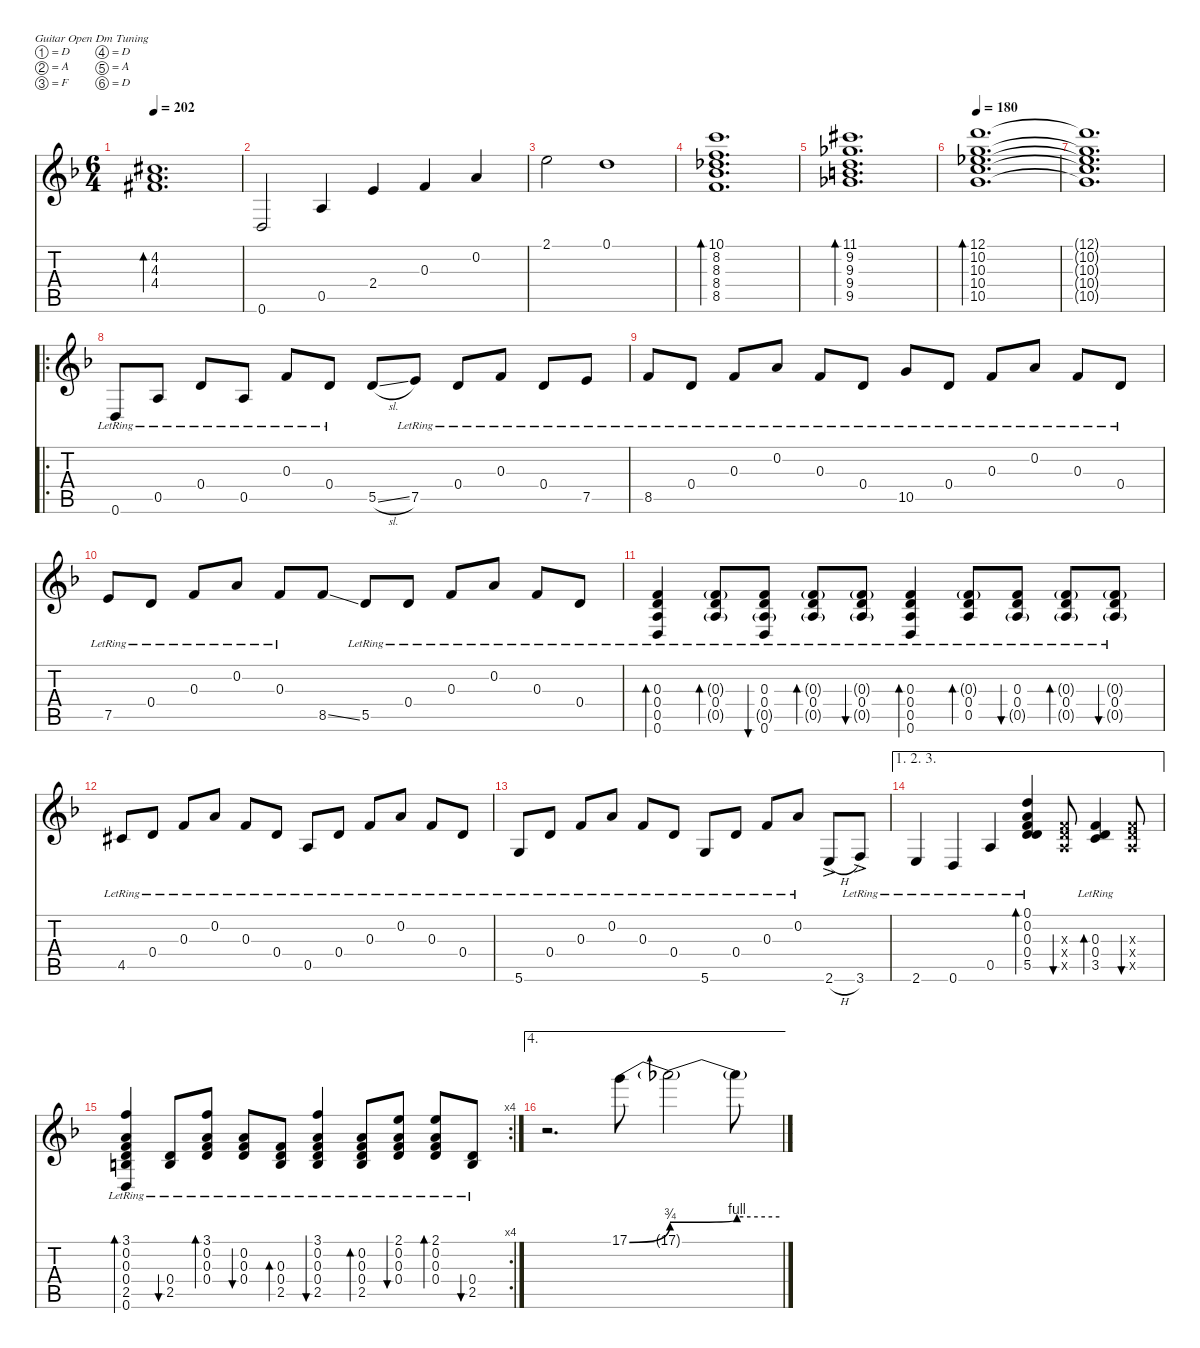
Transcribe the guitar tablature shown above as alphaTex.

\defaultSystemsLayout 4
\hideDynamics
\bracketExtendMode nobrackets
\singleTrackTrackNamePolicy hidden
\multiTrackTrackNamePolicy hidden
\firstSystemTrackNameMode fullname
\firstSystemTrackNameOrientation horizontal
\otherSystemsTrackNameOrientation horizontal
\track ("Mikael Akerfeldt" "dist.guit.") {defaultSystemsLayout 4 instrument distortionguitar}
\staff {score tabs}
\tuning (D4 A3 F3 D3 A2 D2)
\ts (6 4)
\tempo 202
\clef g2
\ks dminor
(4.2{acc #} 4.3{acc forcenatural} 4.4{acc #}).1{d bd 240 dy mf beam Up} |
0.6{acc forcenatural}.2{beam Up} 0.5{acc forcenatural}.4{beam Up} 2.4{acc forcenatural}.4{beam Up} 0.3{acc forcenatural}.4{beam Up} 0.2{acc forcenatural}.4{beam Up} |
2.1{acc forcenatural}.2{beam Down} 0.1{acc forcenatural}.1{beam Down} |
(10.1{acc forcenatural} 8.2{acc forcenatural} 8.3{acc b} 8.4{acc b} 8.5{acc forcenatural}).1{d bd 240 beam Down} |
(11.1{acc #} 9.2{acc b} 9.3{acc forcenatural} 9.4{acc forcenatural} 9.5{acc b}).1{d bd 240 beam Down} |
\tempo 180
(12.1{acc forcenatural} 10.2{acc forcenatural} 10.3{acc b} 10.4{acc forcenatural} 10.5{acc forcenatural}).1{d bd 330 beam Down} |
(12.1{t acc forcenatural} 10.2{t acc forcenatural} 10.3{t acc b} 10.4{t acc forcenatural} 10.5{t acc forcenatural}).1{d beam Down} |
\ro
0.6{lr acc forcenatural}.8{beam Up} 0.5{lr acc forcenatural}.8{beam Up} 0.4{lr acc forcenatural}.8{beam Up} 0.5{lr acc forcenatural}.8{beam Up} 0.3{lr acc forcenatural}.8{beam Up} 0.4{lr acc forcenatural}.8{beam Up} 5.5{sl acc forcenatural}.8{beam Up} 7.5{lr acc forcenatural}.8{beam Up} 0.4{lr acc forcenatural}.8{beam Up} 0.3{lr acc forcenatural}.8{beam Up} 0.4{lr acc forcenatural}.8{beam Up} 7.5{lr acc forcenatural}.8{beam Up} |
8.5{lr acc forcenatural}.8{beam Up} 0.4{lr acc forcenatural}.8{beam Up} 0.3{lr acc forcenatural}.8{beam Up} 0.2{lr acc forcenatural}.8{beam Up} 0.3{lr acc forcenatural}.8{beam Up} 0.4{lr acc forcenatural}.8{beam Up} 10.5{lr acc forcenatural}.8{beam Up} 0.4{lr acc forcenatural}.8{beam Up} 0.3{lr acc forcenatural}.8{beam Up} 0.2{lr acc forcenatural}.8{beam Up} 0.3{lr acc forcenatural}.8{beam Up} 0.4{lr acc forcenatural}.8{beam Up} |
7.5{lr acc forcenatural}.8{beam Up} 0.4{lr acc forcenatural}.8{beam Up} 0.3{lr acc forcenatural}.8{beam Up} 0.2{lr acc forcenatural}.8{beam Up} 0.3{lr acc forcenatural}.8{beam Up} 8.5{ss acc forcenatural}.8{beam Up} 5.5{lr acc forcenatural}.8{beam Up} 0.4{lr acc forcenatural}.8{beam Up} 0.3{lr acc forcenatural}.8{beam Up} 0.2{lr acc forcenatural}.8{beam Up} 0.3{lr acc forcenatural}.8{beam Up} 0.4{lr acc forcenatural}.8{beam Up} |
(0.3{lr acc forcenatural} 0.4{lr acc forcenatural} 0.5{lr acc forcenatural} 0.6{lr acc forcenatural}).4{bd 120 beam Up} (0.3{g lr acc forcenatural} 0.4{lr acc forcenatural} 0.5{g lr acc forcenatural}).8{bd 120 beam Up} (0.3{lr acc forcenatural} 0.4{lr acc forcenatural} 0.5{g lr acc forcenatural} 0.6{lr acc forcenatural}).8{bu 120 beam Up} (0.3{g lr acc forcenatural} 0.4{lr acc forcenatural} 0.5{g lr acc forcenatural}).8{bd 120 beam Up} (0.3{g lr acc forcenatural} 0.4{lr acc forcenatural} 0.5{g lr acc forcenatural}).8{bu 120 beam Up} (0.3{lr acc forcenatural} 0.4{lr acc forcenatural} 0.5{lr acc forcenatural} 0.6{lr acc forcenatural}).4{bd 120 beam Up} (0.3{g lr acc forcenatural} 0.4{lr acc forcenatural} 0.5{lr acc forcenatural}).8{bd 120 beam Up} (0.3{lr acc forcenatural} 0.4{lr acc forcenatural} 0.5{g lr acc forcenatural}).8{bu 120 beam Up} (0.3{g lr acc forcenatural} 0.4{lr acc forcenatural} 0.5{g lr acc forcenatural}).8{bd 120 beam Up} (0.3{g lr acc forcenatural} 0.4{lr acc forcenatural} 0.5{g lr acc forcenatural}).8{bu 120 beam Up} |
4.5{lr acc #}.8{beam Up} 0.4{lr acc forcenatural}.8{beam Up} 0.3{lr acc forcenatural}.8{beam Up} 0.2{lr acc forcenatural}.8{beam Up} 0.3{lr acc forcenatural}.8{beam Up} 0.4{lr acc forcenatural}.8{beam Up} 0.5{lr acc forcenatural}.8{beam Up} 0.4{lr acc forcenatural}.8{beam Up} 0.3{lr acc forcenatural}.8{beam Up} 0.2{lr acc forcenatural}.8{beam Up} 0.3{lr acc forcenatural}.8{beam Up} 0.4{lr acc forcenatural}.8{beam Up} |
5.6{lr acc forcenatural}.8{beam Up} 0.4{lr acc forcenatural}.8{beam Up} 0.3{lr acc forcenatural}.8{beam Up} 0.2{lr acc forcenatural}.8{beam Up} 0.3{lr acc forcenatural}.8{beam Up} 0.4{lr acc forcenatural}.8{beam Up} 5.6{lr acc forcenatural}.8{beam Up} 0.4{lr acc forcenatural}.8{beam Up} 0.3{lr acc forcenatural}.8{beam Up} 0.2{lr acc forcenatural}.8{beam Up} 2.6{h ac acc forcenatural}.8{beam Up} 3.6{ac lr acc forcenatural}.8{beam Up} |
\ae (1 2 3)
2.6{lr acc forcenatural}.4{beam Up} 0.6{lr acc forcenatural}.4{beam Up} 0.5{lr acc forcenatural}.4{beam Up} (0.1{lr acc forcenatural} 0.2{lr acc forcenatural} 0.3{lr acc forcenatural} 0.4{lr acc forcenatural} 5.5{lr acc forcenatural}).4{bd 120 beam Up} (0.3{x acc forcenatural} 0.4{x acc forcenatural} 0.5{x acc forcenatural}).8{bu 120 beam Up} (0.3{lr acc forcenatural} 0.4{lr acc forcenatural} 3.5{lr acc forcenatural}).4{bd 120 beam Up} (0.3{x acc forcenatural} 0.4{x acc forcenatural} 0.5{x acc forcenatural}).8{bu 120 beam Up} |
\rc 4
(3.1{lr acc forcenatural} 0.2{lr acc forcenatural} 0.3{lr acc forcenatural} 0.4{lr acc forcenatural} 2.5{lr acc forcenatural} 0.6{lr acc forcenatural}).4{bd 120 beam Up} (0.4{lr acc forcenatural} 2.5{lr acc forcenatural}).8{bu 120 beam Up} (3.1{lr acc forcenatural} 0.2{lr acc forcenatural} 0.3{lr acc forcenatural} 0.4{lr acc forcenatural}).8{bd 120 beam Up} (0.2{lr acc forcenatural} 0.3{lr acc forcenatural} 0.4{lr acc forcenatural}).8{bu 120 beam Up} (0.3{lr acc forcenatural} 0.4{lr acc forcenatural} 2.5{lr acc forcenatural}).8{bd 120 beam Up} (3.1{lr acc forcenatural} 0.2{lr acc forcenatural} 0.3{lr acc forcenatural} 0.4{lr acc forcenatural} 2.5{lr acc forcenatural}).4{bu 120 beam Up} (0.2{lr acc forcenatural} 0.3{lr acc forcenatural} 0.4{lr acc forcenatural} 2.5{lr acc forcenatural}).8{bd 120 beam Up} (2.1{lr acc forcenatural} 0.2{lr acc forcenatural} 0.3{lr acc forcenatural} 0.4{lr acc forcenatural}).8{bu 120 beam Up} (2.1{lr acc forcenatural} 0.2{lr acc forcenatural} 0.3{lr acc forcenatural} 0.4{lr acc forcenatural}).8{bd 120 beam Up} (0.4{lr acc forcenatural} 2.5{lr acc forcenatural}).8{bu 120 beam Up} |
\ae 4
r.2{d instrument distortionguitar beam Down} 17.1{be (bend 0 0 60 3) acc forcenatural}.8{dy f beam Down} 17.1{be (bend 0 3 60 4) t}.2{dy mf beam Down} 17.1{be (hold 0 4 60 4) t}.8{beam Down}
